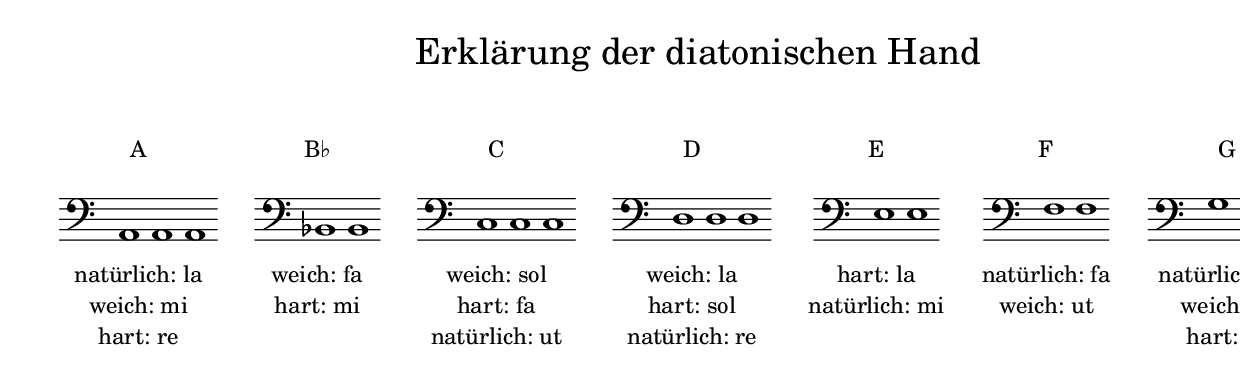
\version "2.22.2"

% Auto generated file

\header {
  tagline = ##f
}

dot = {
   \once \override Script.add-stem-support = ##f
   \once \override Script.toward-stem-shift = 0
   \once \override Script.skyline-horizontal-padding = 0
   \once \override Script.direction = 1
   \once \override Script.font-size = 1
}

\markup {
  \center-column {
    \override #'(line-width . 90)
    \center-align
    \fontsize#4
    \wordwrap-string { "Erklärung der diatonischen Hand" }
    \null
    \line {
      \center-column {
        \null
        \line {
          \left-align { "A" }
        }

        \null
        \line {
          \score {
            <<
              \new Staff \with { instrumentName = ""} {
                \override Staff.TimeSignature.stencil = ##f
                \override Staff.NoteHead.style = #'baroque
                \accidentalStyle Score.forget
                \cadenzaOn
                \clef "bass" a,1 
                a,1 
                a,1 
                \cadenzaOff
              }
            >>
            \layout {
              \context {
                \Score
                \override SpacingSpanner.common-shortest-duration = #(ly:make-moment 1)
              }
            }
          }
        }
        \null
        \line {
          \left-align { "natürlich: la" }
        }
        \line {
          \left-align { "weich: mi" }
        }
        \line {
          \left-align { "hart: re" }
        }

      }
      \hspace #3 
      \center-column {
        \null
        \line {
          \left-align { "B♭" }
        }

        \null
        \line {
          \score {
            <<
              \new Staff \with { instrumentName = ""} {
                \override Staff.TimeSignature.stencil = ##f
                \override Staff.NoteHead.style = #'baroque
                \accidentalStyle Score.forget
                \cadenzaOn
                \clef "bass" bes,1 
                b,1 
                \cadenzaOff
              }
            >>
            \layout {
              \context {
                \Score
                \override SpacingSpanner.common-shortest-duration = #(ly:make-moment 1)
              }
            }
          }
        }
        \null
        \line {
          \left-align { "weich: fa" }
        }
        \line {
          \left-align { "hart: mi" }
        }

      }
      \hspace #3 
      \center-column {
        \null
        \line {
          \left-align { "C" }
        }

        \null
        \line {
          \score {
            <<
              \new Staff \with { instrumentName = ""} {
                \override Staff.TimeSignature.stencil = ##f
                \override Staff.NoteHead.style = #'baroque
                \accidentalStyle Score.forget
                \cadenzaOn
                \clef "bass" c1 
                c1 
                c1 
                \cadenzaOff
              }
            >>
            \layout {
              \context {
                \Score
                \override SpacingSpanner.common-shortest-duration = #(ly:make-moment 1)
              }
            }
          }
        }
        \null
        \line {
          \left-align { "weich: sol" }
        }
        \line {
          \left-align { "hart: fa" }
        }
        \line {
          \left-align { "natürlich: ut" }
        }

      }
      \hspace #3 
      \center-column {
        \null
        \line {
          \left-align { "D" }
        }

        \null
        \line {
          \score {
            <<
              \new Staff \with { instrumentName = ""} {
                \override Staff.TimeSignature.stencil = ##f
                \override Staff.NoteHead.style = #'baroque
                \accidentalStyle Score.forget
                \cadenzaOn
                \clef "bass" d1 
                d1 
                d1 
                \cadenzaOff
              }
            >>
            \layout {
              \context {
                \Score
                \override SpacingSpanner.common-shortest-duration = #(ly:make-moment 1)
              }
            }
          }
        }
        \null
        \line {
          \left-align { "weich: la" }
        }
        \line {
          \left-align { "hart: sol" }
        }
        \line {
          \left-align { "natürlich: re" }
        }

      }
      \hspace #3 
      \center-column {
        \null
        \line {
          \left-align { "E" }
        }

        \null
        \line {
          \score {
            <<
              \new Staff \with { instrumentName = ""} {
                \override Staff.TimeSignature.stencil = ##f
                \override Staff.NoteHead.style = #'baroque
                \accidentalStyle Score.forget
                \cadenzaOn
                \clef "bass" e1 
                e1 
                \cadenzaOff
              }
            >>
            \layout {
              \context {
                \Score
                \override SpacingSpanner.common-shortest-duration = #(ly:make-moment 1)
              }
            }
          }
        }
        \null
        \line {
          \left-align { "hart: la" }
        }
        \line {
          \left-align { "natürlich: mi" }
        }

      }
      \hspace #3 
      \center-column {
        \null
        \line {
          \left-align { "F" }
        }

        \null
        \line {
          \score {
            <<
              \new Staff \with { instrumentName = ""} {
                \override Staff.TimeSignature.stencil = ##f
                \override Staff.NoteHead.style = #'baroque
                \accidentalStyle Score.forget
                \cadenzaOn
                \clef "bass" f1 
                f1 
                \cadenzaOff
              }
            >>
            \layout {
              \context {
                \Score
                \override SpacingSpanner.common-shortest-duration = #(ly:make-moment 1)
              }
            }
          }
        }
        \null
        \line {
          \left-align { "natürlich: fa" }
        }
        \line {
          \left-align { "weich: ut" }
        }

      }
      \hspace #3 
      \center-column {
        \null
        \line {
          \left-align { "G" }
        }

        \null
        \line {
          \score {
            <<
              \new Staff \with { instrumentName = ""} {
                \override Staff.TimeSignature.stencil = ##f
                \override Staff.NoteHead.style = #'baroque
                \accidentalStyle Score.forget
                \cadenzaOn
                \clef "bass" g1 
                g1 
                g1 
                \cadenzaOff
              }
            >>
            \layout {
              \context {
                \Score
                \override SpacingSpanner.common-shortest-duration = #(ly:make-moment 1)
              }
            }
          }
        }
        \null
        \line {
          \left-align { "natürlich: sol" }
        }
        \line {
          \left-align { "weich: re" }
        }
        \line {
          \left-align { "hart: ut" }
        }

      }
      \hspace #3 

    }
  }
}